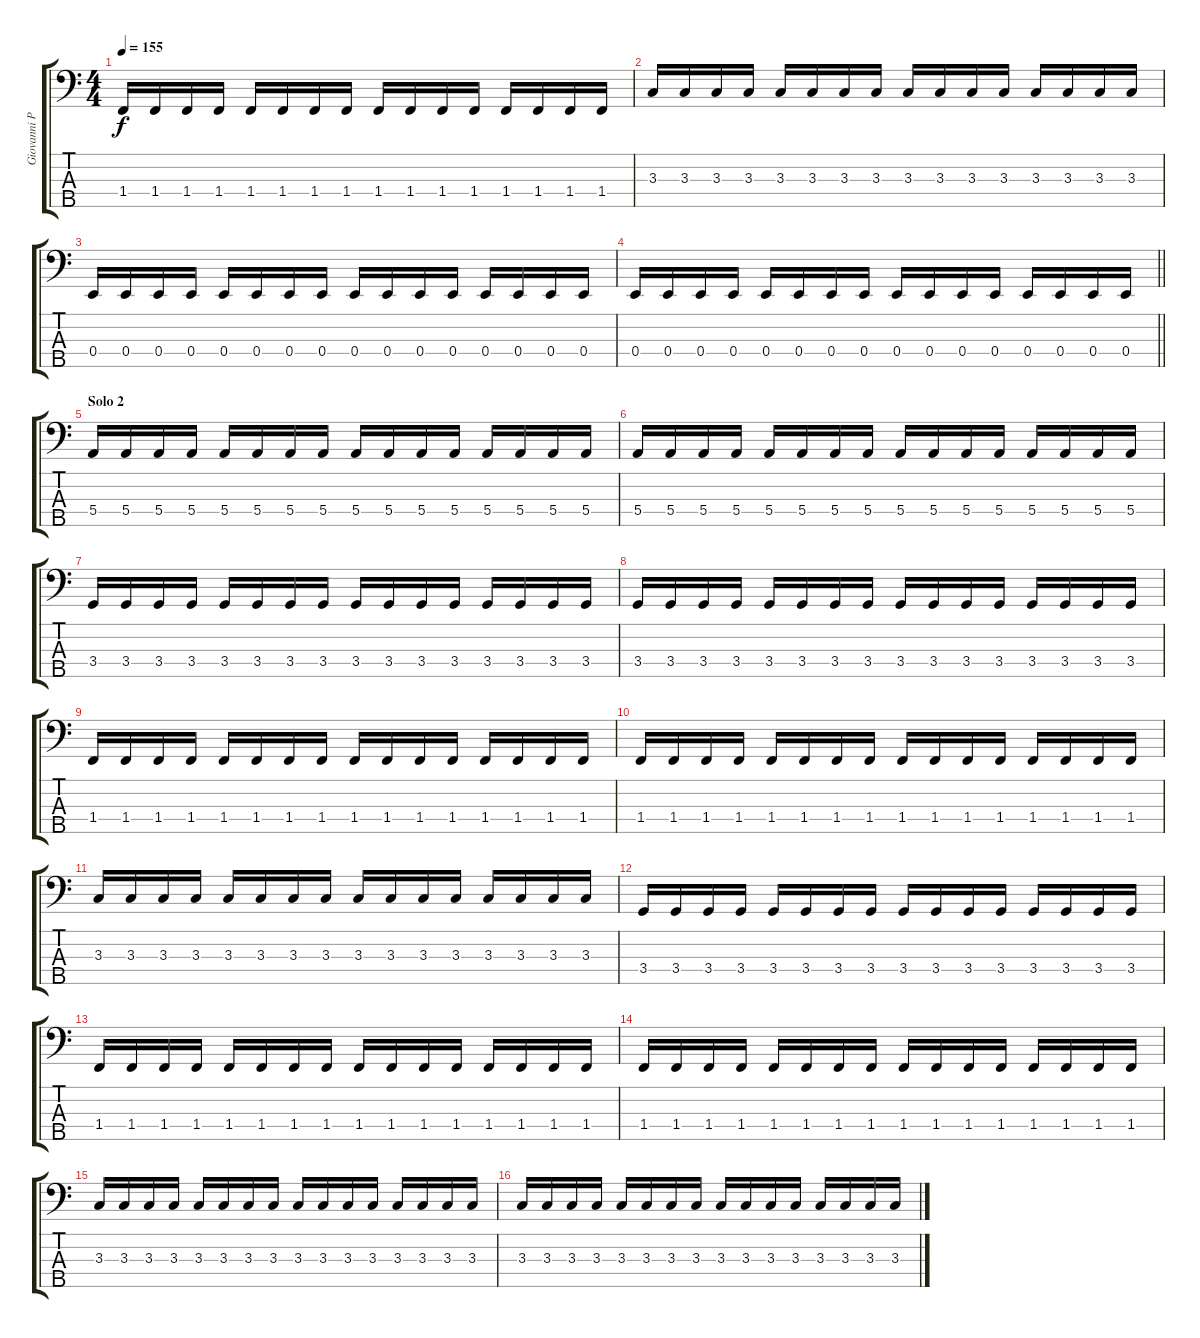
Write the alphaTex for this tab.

\track ("Giovanni Perlati" "Giovanni P") {instrument electricbassfinger}
\staff {score tabs}
\tuning (G2 D2 A1 E1 B0) {hide}
\ts (4 4)
\tempo 155
\clef f4
\ks c
1.4.16{dy f} 1.4.16 1.4.16 1.4.16 1.4.16 1.4.16 1.4.16 1.4.16 1.4.16 1.4.16 1.4.16 1.4.16 1.4.16 1.4.16 1.4.16 1.4.16 |
3.3.16 3.3.16 3.3.16 3.3.16 3.3.16 3.3.16 3.3.16 3.3.16 3.3.16 3.3.16 3.3.16 3.3.16 3.3.16 3.3.16 3.3.16 3.3.16 |
0.4.16 0.4.16 0.4.16 0.4.16 0.4.16 0.4.16 0.4.16 0.4.16 0.4.16 0.4.16 0.4.16 0.4.16 0.4.16 0.4.16 0.4.16 0.4.16 |
\barLineRight lightlight
0.4.16 0.4.16 0.4.16 0.4.16 0.4.16 0.4.16 0.4.16 0.4.16 0.4.16 0.4.16 0.4.16 0.4.16 0.4.16 0.4.16 0.4.16 0.4.16 |
\section ("" "Solo 2")
5.4.16 5.4.16 5.4.16 5.4.16 5.4.16 5.4.16 5.4.16 5.4.16 5.4.16 5.4.16 5.4.16 5.4.16 5.4.16 5.4.16 5.4.16 5.4.16 |
5.4.16 5.4.16 5.4.16 5.4.16 5.4.16 5.4.16 5.4.16 5.4.16 5.4.16 5.4.16 5.4.16 5.4.16 5.4.16 5.4.16 5.4.16 5.4.16 |
3.4.16 3.4.16 3.4.16 3.4.16 3.4.16 3.4.16 3.4.16 3.4.16 3.4.16 3.4.16 3.4.16 3.4.16 3.4.16 3.4.16 3.4.16 3.4.16 |
3.4.16 3.4.16 3.4.16 3.4.16 3.4.16 3.4.16 3.4.16 3.4.16 3.4.16 3.4.16 3.4.16 3.4.16 3.4.16 3.4.16 3.4.16 3.4.16 |
1.4.16 1.4.16 1.4.16 1.4.16 1.4.16 1.4.16 1.4.16 1.4.16 1.4.16 1.4.16 1.4.16 1.4.16 1.4.16 1.4.16 1.4.16 1.4.16 |
1.4.16 1.4.16 1.4.16 1.4.16 1.4.16 1.4.16 1.4.16 1.4.16 1.4.16 1.4.16 1.4.16 1.4.16 1.4.16 1.4.16 1.4.16 1.4.16 |
3.3.16 3.3.16 3.3.16 3.3.16 3.3.16 3.3.16 3.3.16 3.3.16 3.3.16 3.3.16 3.3.16 3.3.16 3.3.16 3.3.16 3.3.16 3.3.16 |
3.4.16 3.4.16 3.4.16 3.4.16 3.4.16 3.4.16 3.4.16 3.4.16 3.4.16 3.4.16 3.4.16 3.4.16 3.4.16 3.4.16 3.4.16 3.4.16 |
1.4.16 1.4.16 1.4.16 1.4.16 1.4.16 1.4.16 1.4.16 1.4.16 1.4.16 1.4.16 1.4.16 1.4.16 1.4.16 1.4.16 1.4.16 1.4.16 |
1.4.16 1.4.16 1.4.16 1.4.16 1.4.16 1.4.16 1.4.16 1.4.16 1.4.16 1.4.16 1.4.16 1.4.16 1.4.16 1.4.16 1.4.16 1.4.16 |
3.3.16 3.3.16 3.3.16 3.3.16 3.3.16 3.3.16 3.3.16 3.3.16 3.3.16 3.3.16 3.3.16 3.3.16 3.3.16 3.3.16 3.3.16 3.3.16 |
3.3.16 3.3.16 3.3.16 3.3.16 3.3.16 3.3.16 3.3.16 3.3.16 3.3.16 3.3.16 3.3.16 3.3.16 3.3.16 3.3.16 3.3.16 3.3.16
